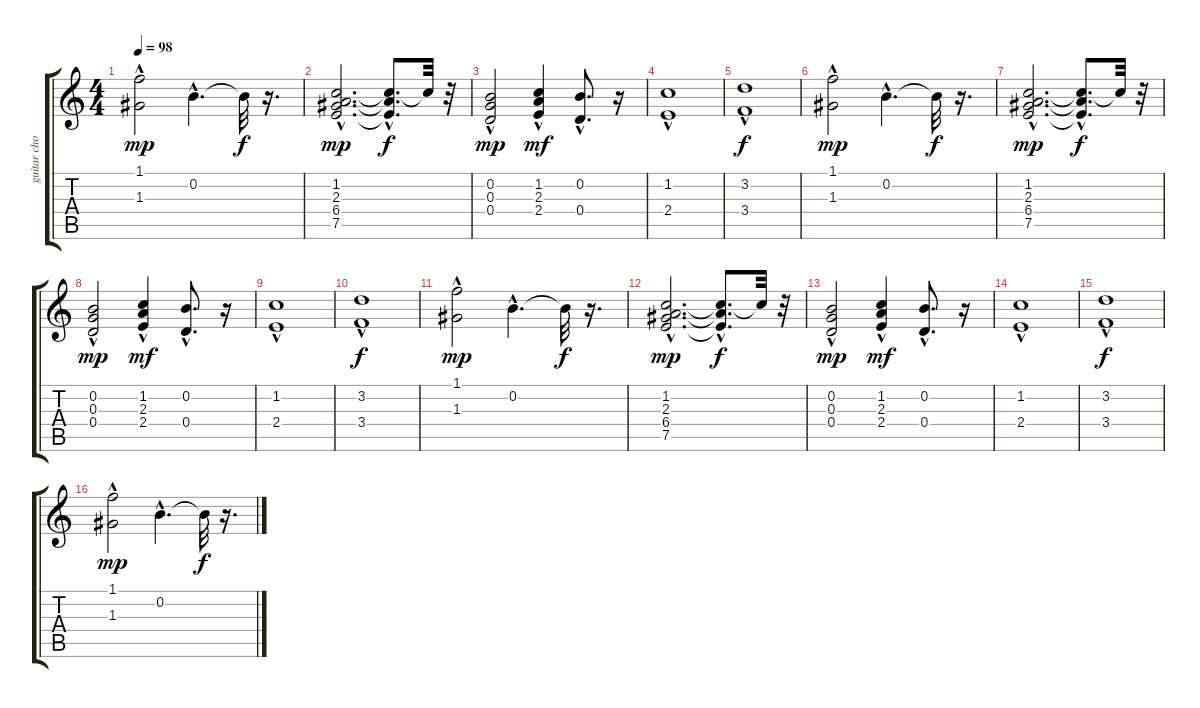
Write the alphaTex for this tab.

\track ("guitar chords" "guitar cho") {instrument electricguitarclean}
\staff {score tabs}
\tuning (E4 B3 G3 D3 A2 E2) {hide}
\ts (4 4)
\tempo 98
\clef g2
\ks c
(1.1 1.3{hac}).2{dy mp} 0.2{hac}.4{d} 0.2{t}.32{dy f} r.16{d} |
(1.2{hac} 2.3{hac} 6.4 7.5{hac}).2{d dy mp} (1.2{hac t} 2.3{t} 7.5{t}).8{d dy f} 1.2{t}.32 r.32 |
(0.2 0.3{hac} 0.4{hac}).2{dy mp} (1.2 2.3{hac} 2.4{hac}).4{dy mf} (0.2{hac} 0.4{hac}).8{d} r.16 |
(1.2 2.4{hac}).1 |
(3.2 3.4{hac}).1{dy f} |
(1.1 1.3{hac}).2{dy mp} 0.2{hac}.4{d} 0.2{t}.32{dy f} r.16{d} |
(1.2{hac} 2.3{hac} 6.4 7.5{hac}).2{d dy mp} (1.2{hac t} 2.3{t} 7.5{t}).8{d dy f} 1.2{t}.32 r.32 |
(0.2 0.3{hac} 0.4{hac}).2{dy mp} (1.2 2.3{hac} 2.4{hac}).4{dy mf} (0.2{hac} 0.4{hac}).8{d} r.16 |
(1.2 2.4{hac}).1 |
(3.2 3.4{hac}).1{dy f} |
(1.1 1.3{hac}).2{dy mp} 0.2{hac}.4{d} 0.2{t}.32{dy f} r.16{d} |
(1.2{hac} 2.3{hac} 6.4 7.5{hac}).2{d dy mp} (1.2{hac t} 2.3{t} 7.5{t}).8{d dy f} 1.2{t}.32 r.32 |
(0.2 0.3{hac} 0.4{hac}).2{dy mp} (1.2 2.3{hac} 2.4{hac}).4{dy mf} (0.2{hac} 0.4{hac}).8{d} r.16 |
(1.2 2.4{hac}).1 |
(3.2 3.4{hac}).1{dy f} |
(1.1 1.3{hac}).2{dy mp} 0.2{hac}.4{d} 0.2{t}.32{dy f} r.16{d}
